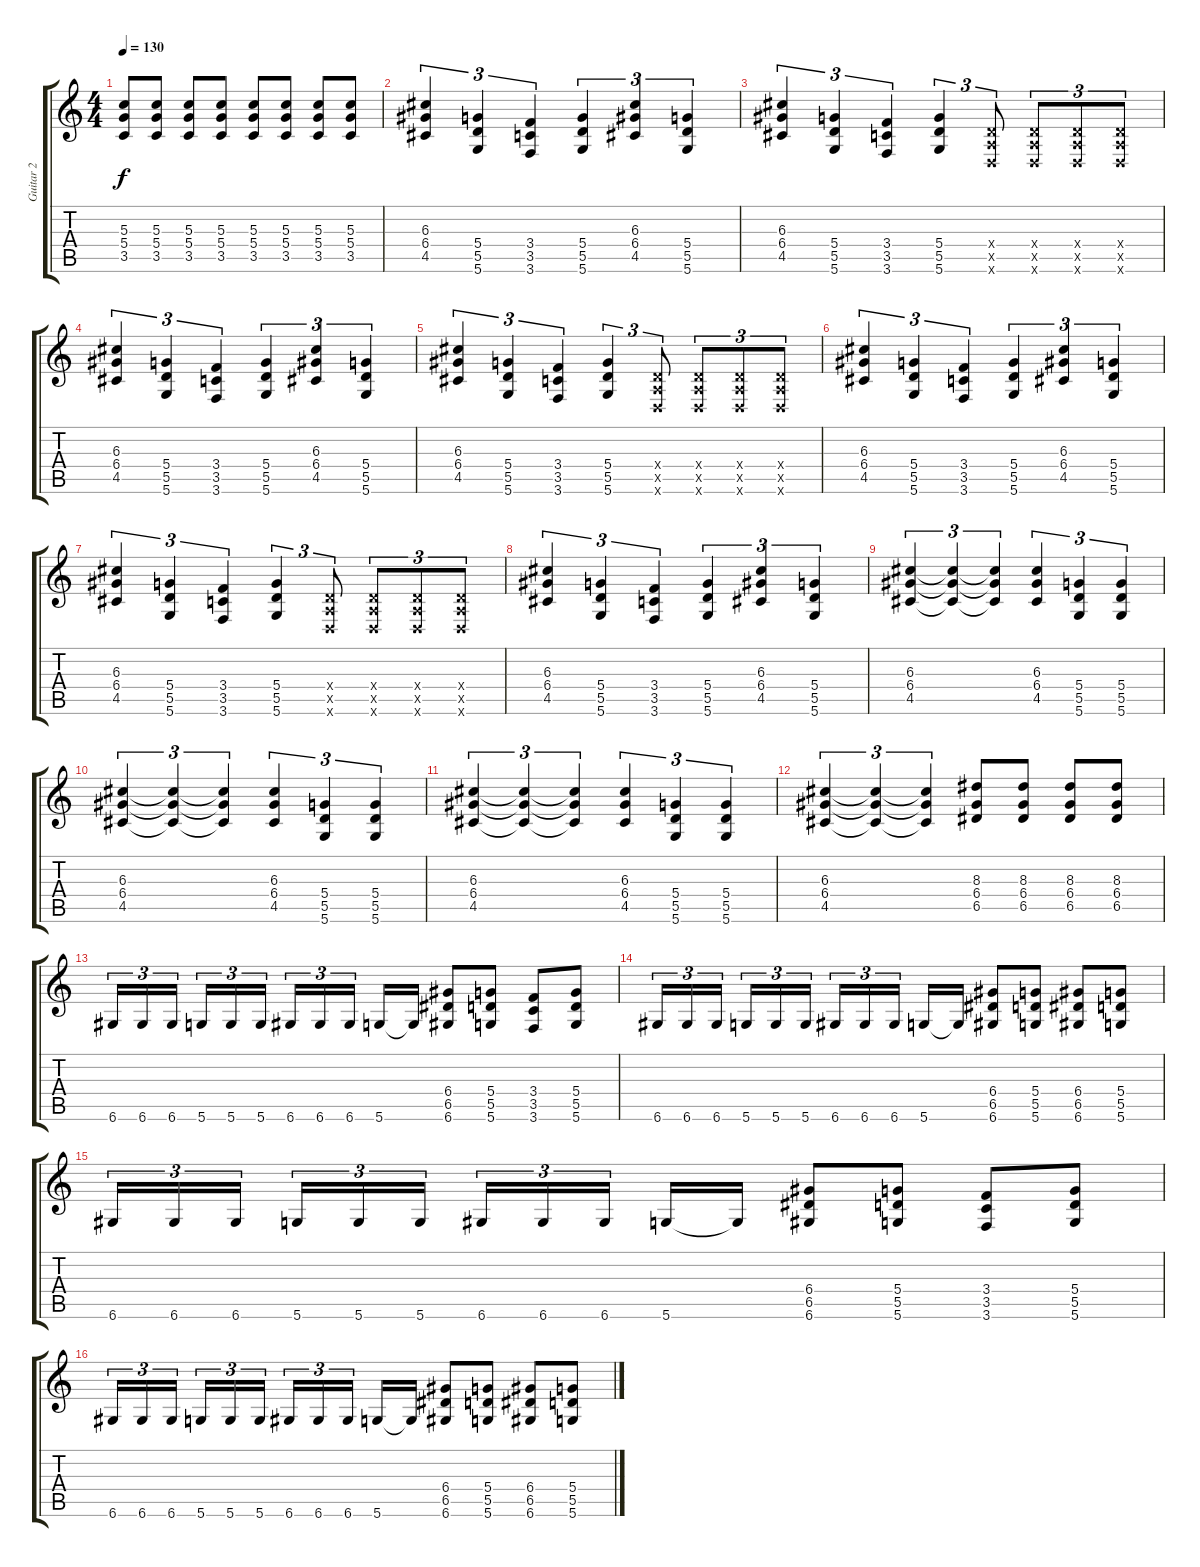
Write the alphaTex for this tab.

\track ("Guitar 2" "Guitar 2") {instrument distortionguitar}
\staff {score tabs}
\tuning (E4 B3 G3 D3 A2 D2) {hide}
\ts (4 4)
\tempo 130
\clef g2
\ks c
(5.3 5.4 3.5).8{dy f} (5.3 5.4 3.5).8 (5.3 5.4 3.5).8 (5.3 5.4 3.5).8 (5.3 5.4 3.5).8 (5.3 5.4 3.5).8 (5.3 5.4 3.5).8 (5.3 5.4 3.5).8 |
(6.3 6.4 4.5).4{tu (3 2)} (5.4 5.5 5.6).4{tu (3 2)} (3.4 3.5 3.6).4{tu (3 2)} (5.4 5.5 5.6).4{tu (3 2)} (6.3 6.4 4.5).4{tu (3 2)} (5.4 5.5 5.6).4{tu (3 2)} |
(6.3 6.4 4.5).4{tu (3 2)} (5.4 5.5 5.6).4{tu (3 2)} (3.4 3.5 3.6).4{tu (3 2)} (5.4 5.5 5.6).4{tu (3 2)} (0.4{x} 0.5{x} 0.6{x}).8{tu (3 2)} (0.4{x} 0.5{x} 0.6{x}).8{tu (3 2)} (0.4{x} 0.5{x} 0.6{x}).8{tu (3 2)} (0.4{x} 0.5{x} 0.6{x}).8{tu (3 2)} |
(6.3 6.4 4.5).4{tu (3 2)} (5.4 5.5 5.6).4{tu (3 2)} (3.4 3.5 3.6).4{tu (3 2)} (5.4 5.5 5.6).4{tu (3 2)} (6.3 6.4 4.5).4{tu (3 2)} (5.4 5.5 5.6).4{tu (3 2)} |
(6.3 6.4 4.5).4{tu (3 2)} (5.4 5.5 5.6).4{tu (3 2)} (3.4 3.5 3.6).4{tu (3 2)} (5.4 5.5 5.6).4{tu (3 2)} (0.4{x} 0.5{x} 0.6{x}).8{tu (3 2)} (0.4{x} 0.5{x} 0.6{x}).8{tu (3 2)} (0.4{x} 0.5{x} 0.6{x}).8{tu (3 2)} (0.4{x} 0.5{x} 0.6{x}).8{tu (3 2)} |
(6.3 6.4 4.5).4{tu (3 2)} (5.4 5.5 5.6).4{tu (3 2)} (3.4 3.5 3.6).4{tu (3 2)} (5.4 5.5 5.6).4{tu (3 2)} (6.3 6.4 4.5).4{tu (3 2)} (5.4 5.5 5.6).4{tu (3 2)} |
(6.3 6.4 4.5).4{tu (3 2)} (5.4 5.5 5.6).4{tu (3 2)} (3.4 3.5 3.6).4{tu (3 2)} (5.4 5.5 5.6).4{tu (3 2)} (0.4{x} 0.5{x} 0.6{x}).8{tu (3 2)} (0.4{x} 0.5{x} 0.6{x}).8{tu (3 2)} (0.4{x} 0.5{x} 0.6{x}).8{tu (3 2)} (0.4{x} 0.5{x} 0.6{x}).8{tu (3 2)} |
(6.3 6.4 4.5).4{tu (3 2)} (5.4 5.5 5.6).4{tu (3 2)} (3.4 3.5 3.6).4{tu (3 2)} (5.4 5.5 5.6).4{tu (3 2)} (6.3 6.4 4.5).4{tu (3 2)} (5.4 5.5 5.6).4{tu (3 2)} |
(6.3 6.4 4.5).4{tu (3 2)} (6.3{t} 6.4{t} 4.5{t}).4{tu (3 2)} (6.3{t} 6.4{t} 4.5{t}).4{tu (3 2)} (6.3 6.4 4.5).4{tu (3 2)} (5.4 5.5 5.6).4{tu (3 2)} (5.4 5.5 5.6).4{tu (3 2)} |
(6.3 6.4 4.5).4{tu (3 2)} (6.3{t} 6.4{t} 4.5{t}).4{tu (3 2)} (6.3{t} 6.4{t} 4.5{t}).4{tu (3 2)} (6.3 6.4 4.5).4{tu (3 2)} (5.4 5.5 5.6).4{tu (3 2)} (5.4 5.5 5.6).4{tu (3 2)} |
(6.3 6.4 4.5).4{tu (3 2)} (6.3{t} 6.4{t} 4.5{t}).4{tu (3 2)} (6.3{t} 6.4{t} 4.5{t}).4{tu (3 2)} (6.3 6.4 4.5).4{tu (3 2)} (5.4 5.5 5.6).4{tu (3 2)} (5.4 5.5 5.6).4{tu (3 2)} |
(6.3 6.4 4.5).4{tu (3 2)} (6.3{t} 6.4{t} 4.5{t}).4{tu (3 2)} (6.3{t} 6.4{t} 4.5{t}).4{tu (3 2)} (8.3 6.4 6.5).8 (8.3 6.4 6.5).8 (8.3 6.4 6.5).8 (8.3 6.4 6.5).8 |
6.6.16{tu (3 2)} 6.6.16{tu (3 2)} 6.6.16{tu (3 2)} 5.6.16{tu (3 2)} 5.6.16{tu (3 2)} 5.6.16{tu (3 2)} 6.6.16{tu (3 2)} 6.6.16{tu (3 2)} 6.6.16{tu (3 2)} 5.6.16 5.6{t}.16 (6.4 6.5 6.6).8 (5.4 5.5 5.6).8 (3.4 3.5 3.6).8 (5.4 5.5 5.6).8 |
6.6.16{tu (3 2)} 6.6.16{tu (3 2)} 6.6.16{tu (3 2)} 5.6.16{tu (3 2)} 5.6.16{tu (3 2)} 5.6.16{tu (3 2)} 6.6.16{tu (3 2)} 6.6.16{tu (3 2)} 6.6.16{tu (3 2)} 5.6.16 5.6{t}.16 (6.4 6.5 6.6).8 (5.4 5.5 5.6).8 (6.4 6.5 6.6).8 (5.4 5.5 5.6).8 |
6.6.16{tu (3 2)} 6.6.16{tu (3 2)} 6.6.16{tu (3 2)} 5.6.16{tu (3 2)} 5.6.16{tu (3 2)} 5.6.16{tu (3 2)} 6.6.16{tu (3 2)} 6.6.16{tu (3 2)} 6.6.16{tu (3 2)} 5.6.16 5.6{t}.16 (6.4 6.5 6.6).8 (5.4 5.5 5.6).8 (3.4 3.5 3.6).8 (5.4 5.5 5.6).8 |
6.6.16{tu (3 2)} 6.6.16{tu (3 2)} 6.6.16{tu (3 2)} 5.6.16{tu (3 2)} 5.6.16{tu (3 2)} 5.6.16{tu (3 2)} 6.6.16{tu (3 2)} 6.6.16{tu (3 2)} 6.6.16{tu (3 2)} 5.6.16 5.6{t}.16 (6.4 6.5 6.6).8 (5.4 5.5 5.6).8 (6.4 6.5 6.6).8 (5.4 5.5 5.6).8
